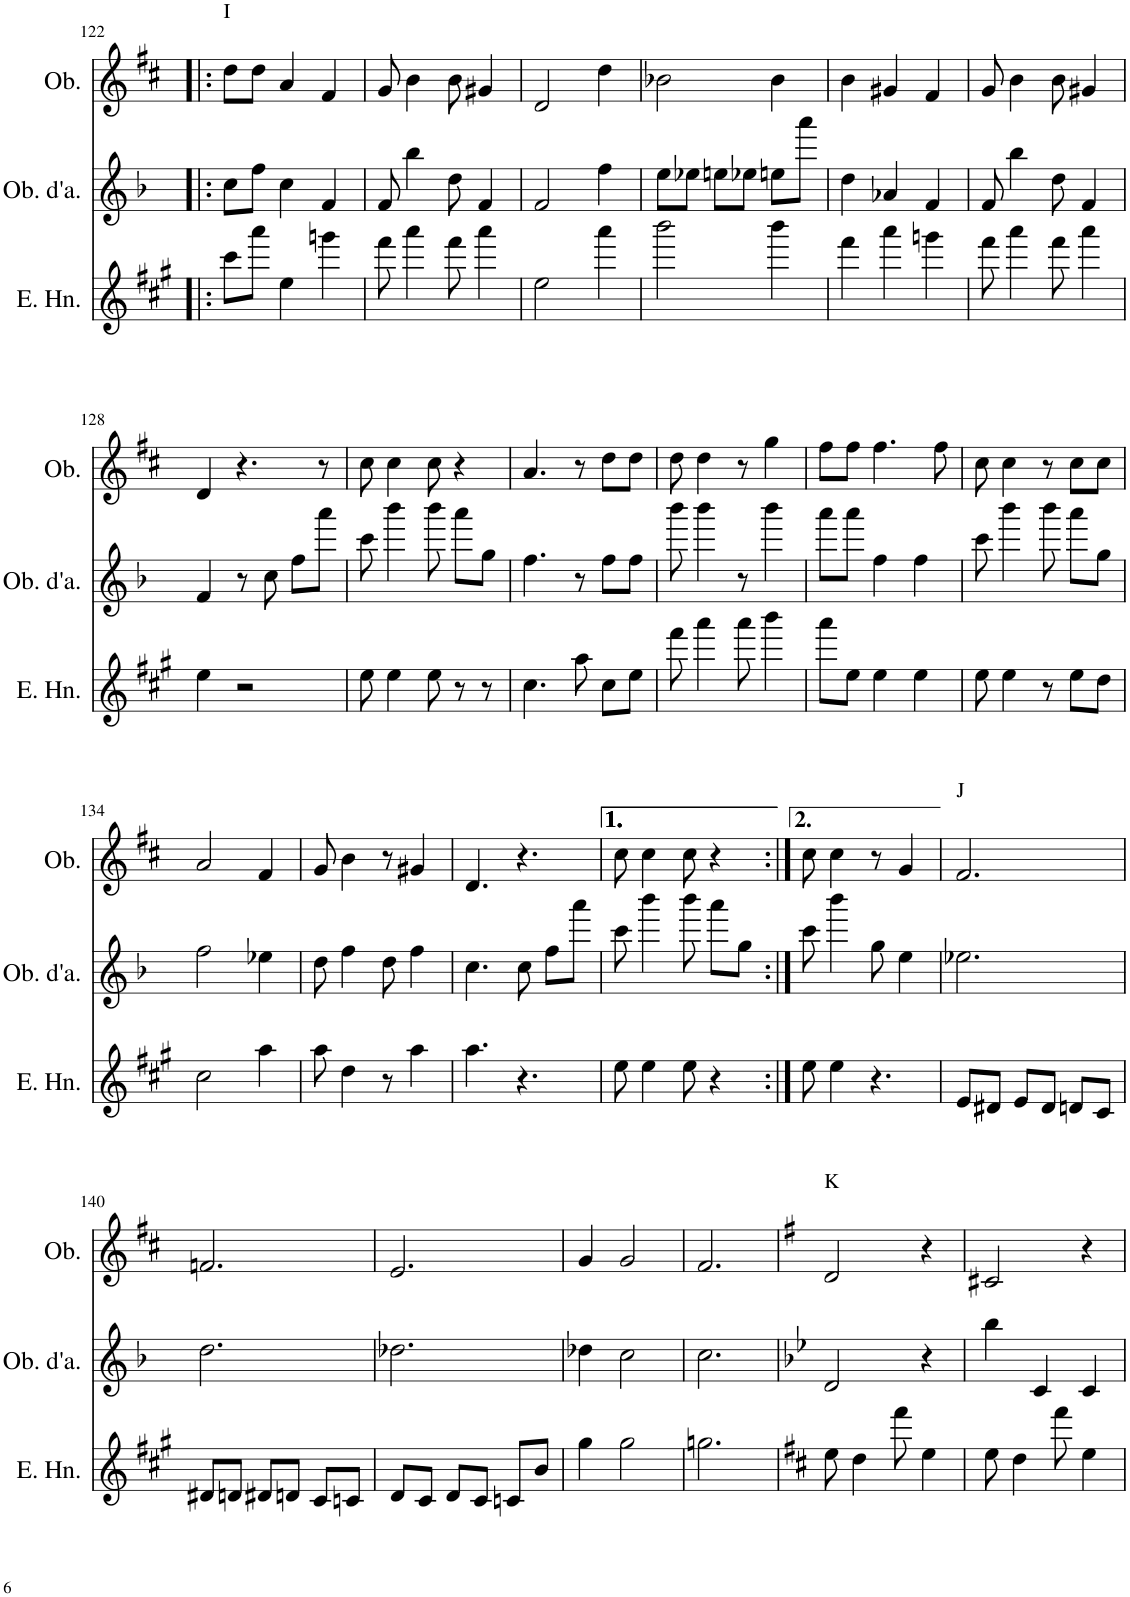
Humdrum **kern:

**kern	**kern	**kern
*part3	*part2	*part1
*staff3	*staff2	*staff1
*I"English Horn	*I"Oboe d'amore	*I"Oboe
*I'E. Hn.	*I'Ob. d'a.	*I'Ob.
!!LO:PB:g=z
*clefG2	*clefG2	*clefG2
*Trd4c7	*Trd2c3	*
*k[f#c#g#]	*k[b-]	*k[f#c#]
*M3/4	*M3/4	*M3/4
=122!|:	=122!|:	=122!|:
!	!	!LO:TX:a:t=I
8ccc#\L	8cc\L	8dd\L
8aaa\J	8ff\J	8dd\J
4ee\	4cc\	4a/
4gggn\	4f/	4f#/
=123	=123	=123
8fff#\	8f/	8g/
4aaa\	4bb-\	4b\
8fff#\	8dd\	8b\
4aaa\	4f/	4g#X/
=124	=124	=124
2ee\	2f/	2d/
4aaa\	4ff\	4dd\
=125	=125	=125
2bbb\	8ee\L	2b-X\
.	8ee-X\J	.
.	8een\L	.
.	8ee-X\J	.
4bbb\	8een\L	4b-\
.	8aaa\J	.
=126	=126	=126
4fff#\	4dd\	4b\
4aaa\	4aa-X/	4g#X/
4gggn\	4f/	4f#/
=127	=127	=127
8fff#\	8f/	8g/
4aaa\	4bb-\	4b\
8fff#\	8dd\	8b\
4aaa\	4f/	4g#X/
!!LO:LB:g=z
=128	=128	=128
4ee\	4f/	4d/
2r	8r	4.r
.	8cc\	.
.	8ff\L	.
.	8aaa\J	8r
=129	=129	=129
8ee\	8ccc\	8cc#\
4ee\	4bbb-\	4cc#\
8ee\	8bbb-\	8cc#\
8r	8aaa\L	4r
8r	8gg\J	.
=130	=130	=130
4.cc#\	4.ff\	4.a/
8aa\	8r	8r
8cc#\L	8ff\L	8dd\L
8ee\J	8ff\J	8dd\J
=131	=131	=131
8fff#\	8bbb-\	8dd\
4aaa\	4bbb-\	4dd\
8aaa\	8r	8r
4bbb\	4bbb-\	4gg\
=132	=132	=132
8aaa\L	8aaa\L	8ff#\L
8ee\J	8aaa\J	8ff#\J
4ee\	4ff\	4.ff#\
4ee\	4ff\	.
.	.	8ff#\
=133	=133	=133
8ee\	8ccc\	8cc#\
4ee\	4bbb-\	4cc#\
8r	8bbb-\	8r
8ee\L	8aaa\L	8cc#\L
8dd\J	8gg\J	8cc#\J
!!LO:LB:g=z
=134	=134	=134
2cc#\	2ff\	2a/
4aa\	4ee-X\	4f#/
=135	=135	=135
8aa\	8dd\	8g/
4dd\	4ff\	4b\
8r	8dd\	8r
4aa\	4ff\	4g#X/
=136	=136	=136
4.aa\	4.cc\	4.d/
4.r	8cc\	4.r
.	8ff\L	.
.	8aaa\J	.
=137	=137	=137
8ee\	8ccc\	8cc#\
4ee\	4bbb-\	4cc#\
8ee\	8bbb-\	8cc#\
4r	8aaa\L	4r
.	8gg\J	.
=138:|!	=138:|!	=138:|!
8ee\	8ccc\	8cc#\
4ee\	4bbb-\	4cc#\
4.r	8gg\	8r
.	4ee\	4g/
=139	=139	=139
!	!	!LO:TX:a:t=J
8e/L	2.ee-X\	2.f#/
8d#X/J	.	.
8e/L	.	.
8d#/J	.	.
8dn/L	.	.
8c#/J	.	.
!!LO:LB:g=z
=140	=140	=140
8d#X/L	2.dd\	2.fn/
8dn/J	.	.
8d#X/L	.	.
8dn/J	.	.
8c#/L	.	.
8cn/J	.	.
=141	=141	=141
8d/L	2.dd-X\	2.e/
8c#/J	.	.
8d/L	.	.
8c#/J	.	.
8cn/L	.	.
8b/J	.	.
=142	=142	=142
4gg#\	4dd-X\	4g/
2gg#\	2cc\	2g/
=143	=143	=143
2.ggn\	2.cc\	2.f#/
=144	=144	=144
*k[f#c#]	*k[b-e-]	*k[f#]
!	!	!LO:TX:a:t=K
8ee\	2d/	2d/
4dd\	.	.
8fff#\	.	.
4ee\	4r	4r
=145	=145	=145
8ee\	4bb-\	2c#X/
4dd\	.	.
.	4c/	.
8fff#\	.	.
4ee\	4c/	4r
=	=	=
*-	*-	*-
